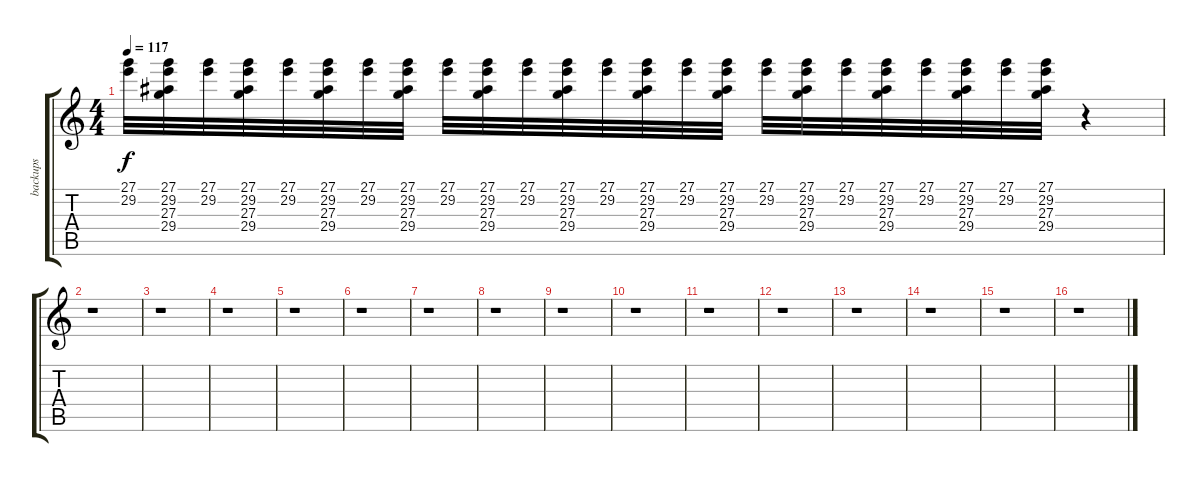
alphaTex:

\track ("backups" "backups") {instrument shanai}
\staff {score tabs}
\tuning (E4 B3 G3 D3 A2 E2) {hide}
\ts (4 4)
\tempo 117
\clef g2
\ks c
(27.1 29.2).32{dy f} (27.1 29.2 27.3 29.4).32 (27.1 29.2).32 (27.1 29.2 27.3 29.4).32 (27.1 29.2).32 (27.1 29.2 27.3 29.4).32 (27.1 29.2).32 (27.1 29.2 27.3 29.4).32 (27.1 29.2).32 (27.1 29.2 27.3 29.4).32 (27.1 29.2).32 (27.1 29.2 27.3 29.4).32 (27.1 29.2).32 (27.1 29.2 27.3 29.4).32 (27.1 29.2).32 (27.1 29.2 27.3 29.4).32 (27.1 29.2).32 (27.1 29.2 27.3 29.4).32 (27.1 29.2).32 (27.1 29.2 27.3 29.4).32 (27.1 29.2).32 (27.1 29.2 27.3 29.4).32 (27.1 29.2).32 (27.1 29.2 27.3 29.4).32 r.4 |
r.1 |
r.1 |
r.1 |
r.1 |
r.1 |
r.1 |
r.1 |
r.1 |
r.1 |
r.1 |
r.1 |
r.1 |
r.1 |
r.1 |
r.1
